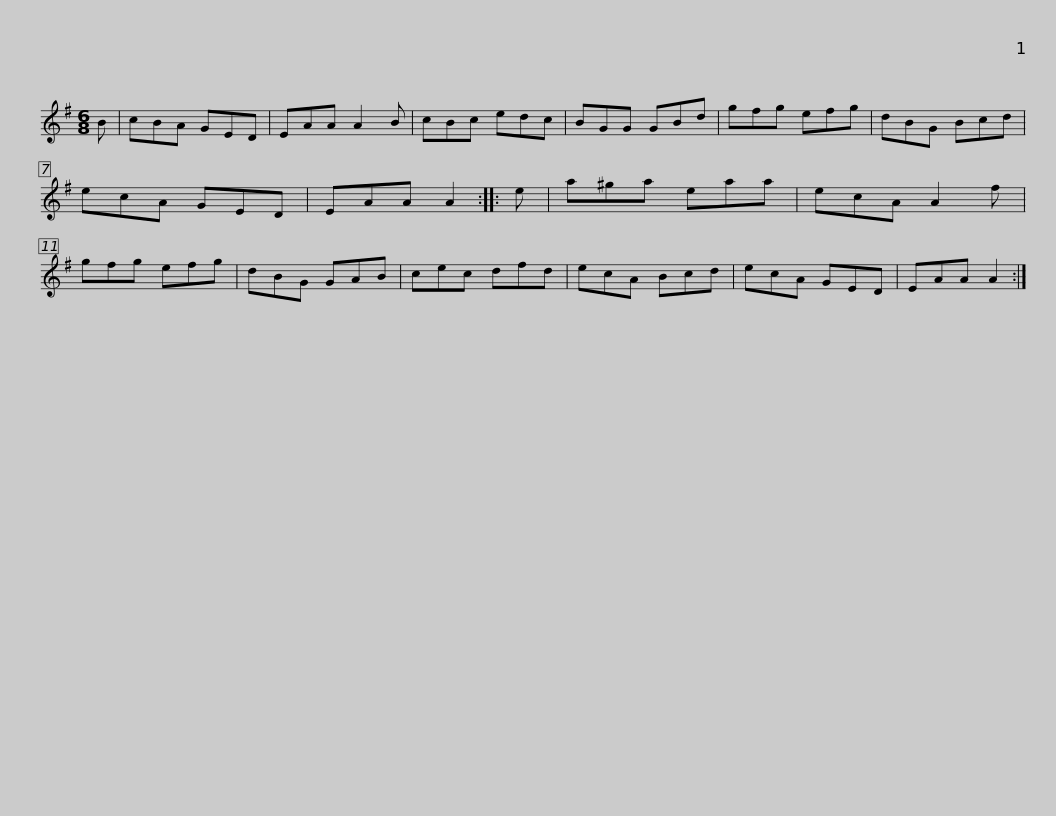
X:1
L:1/8
M:6/8
I:linebreak $
K:G
V:1 treble
V:1
 B | cBA GED | EAA A2 B | cBc edc | BGG GBd | %5
 gfg efg | dBG Bcd | ecA GED |$ EAA A2 :: e | %10
 a^ga eaa | ecA A2 f | gfg efg | dBG GAB | cec dfd | %15
 ecA Bcd |$ ecA GED | EAA A2 :| %18
